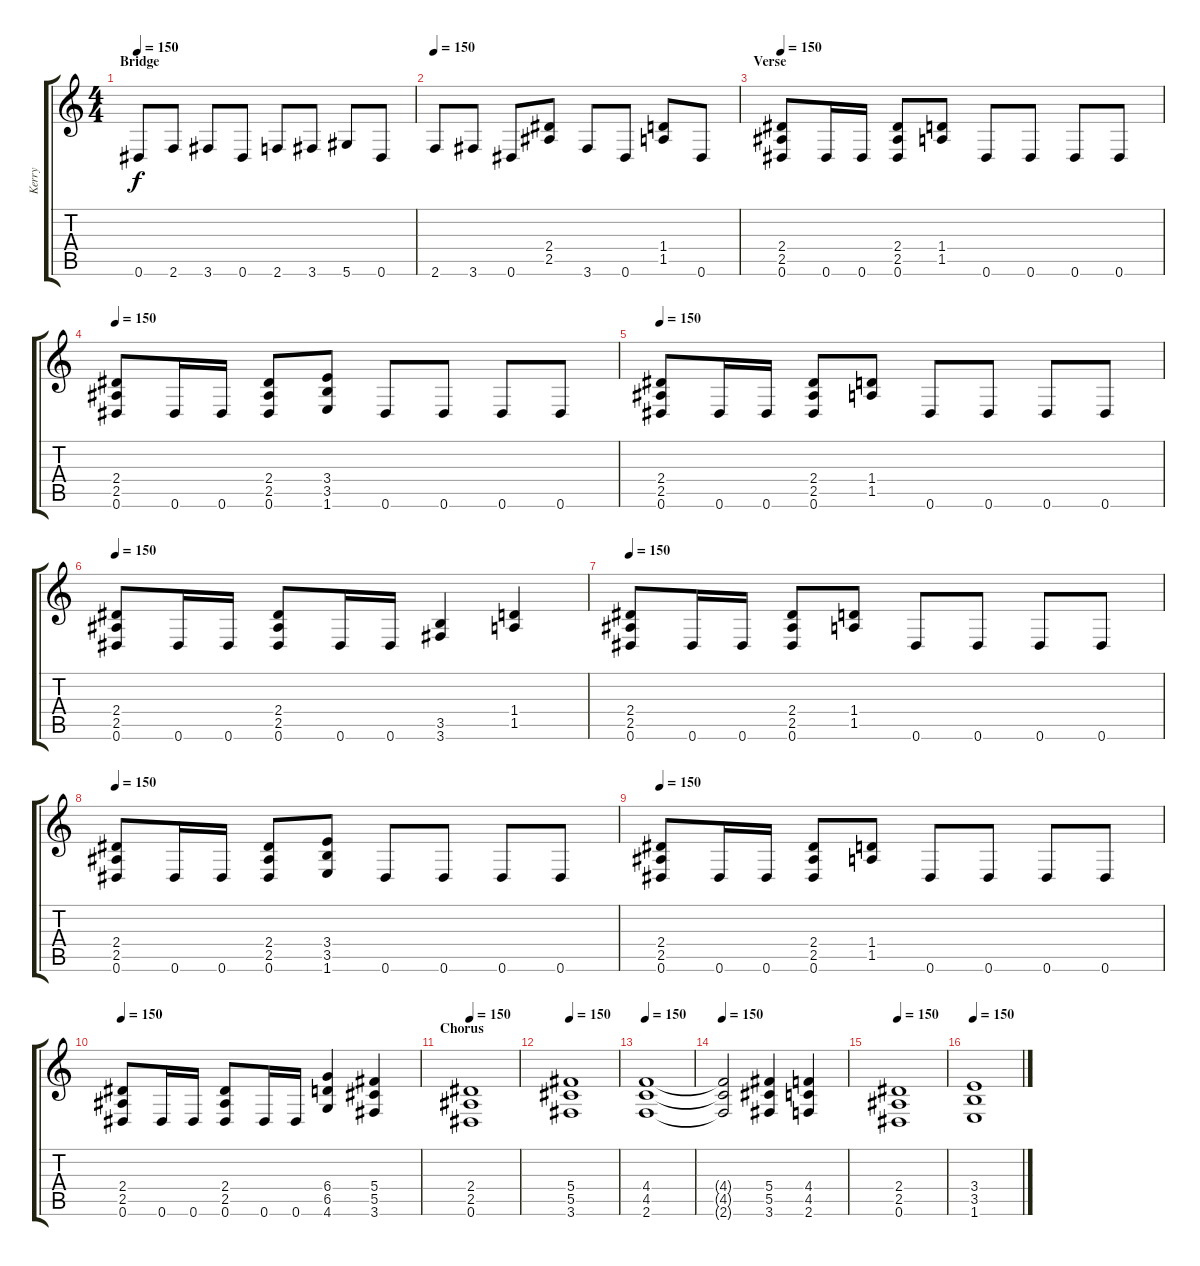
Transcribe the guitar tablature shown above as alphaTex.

\track ("Kerry" "Kerry") {instrument distortionguitar}
\staff {score tabs}
\tuning (Eb4 Bb3 Gb3 Db3 Ab2 Eb2) {hide}
\ts (4 4)
\section ("" "Bridge")
\tempo 150
\clef g2
\ks c
0.6.8{dy f} 2.6.8 3.6.8 0.6.8 2.6.8 3.6.8 5.6.8 0.6.8 |
\tempo 150
2.6.8 3.6.8 0.6.8 (2.4 2.5).8 3.6.8 0.6.8 (1.4 1.5).8 0.6.8 |
\section ("" "Verse")
\tempo 150
(2.4 2.5 0.6).8 0.6.16 0.6.16 (2.4 2.5 0.6).8 (1.4 1.5).8 0.6.8 0.6.8 0.6.8 0.6.8 |
\tempo 150
(2.4 2.5 0.6).8 0.6.16 0.6.16 (2.4 2.5 0.6).8 (3.4 3.5 1.6).8 0.6.8 0.6.8 0.6.8 0.6.8 |
\tempo 150
(2.4 2.5 0.6).8 0.6.16 0.6.16 (2.4 2.5 0.6).8 (1.4 1.5).8 0.6.8 0.6.8 0.6.8 0.6.8 |
\tempo 150
(2.4 2.5 0.6).8 0.6.16 0.6.16 (2.4 2.5 0.6).8 0.6.16 0.6.16 (3.5 3.6).4 (1.4 1.5).4 |
\tempo 150
(2.4 2.5 0.6).8 0.6.16 0.6.16 (2.4 2.5 0.6).8 (1.4 1.5).8 0.6.8 0.6.8 0.6.8 0.6.8 |
\tempo 150
(2.4 2.5 0.6).8 0.6.16 0.6.16 (2.4 2.5 0.6).8 (3.4 3.5 1.6).8 0.6.8 0.6.8 0.6.8 0.6.8 |
\tempo 150
(2.4 2.5 0.6).8 0.6.16 0.6.16 (2.4 2.5 0.6).8 (1.4 1.5).8 0.6.8 0.6.8 0.6.8 0.6.8 |
\tempo 150
(2.4 2.5 0.6).8 0.6.16 0.6.16 (2.4 2.5 0.6).8 0.6.16 0.6.16 (6.4 6.5 4.6).4 (5.4 5.5 3.6).4 |
\section ("" "Chorus")
\tempo 150
(2.4 2.5 0.6).1 |
\tempo 150
(5.4 5.5 3.6).1 |
\tempo 150
(4.4 4.5 2.6).1 |
\tempo 150
(4.4{t} 4.5{t} 2.6{t}).2 (5.4 5.5 3.6).4 (4.4 4.5 2.6).4 |
\tempo 150
(2.4 2.5 0.6).1 |
\tempo 150
(3.4 3.5 1.6).1
